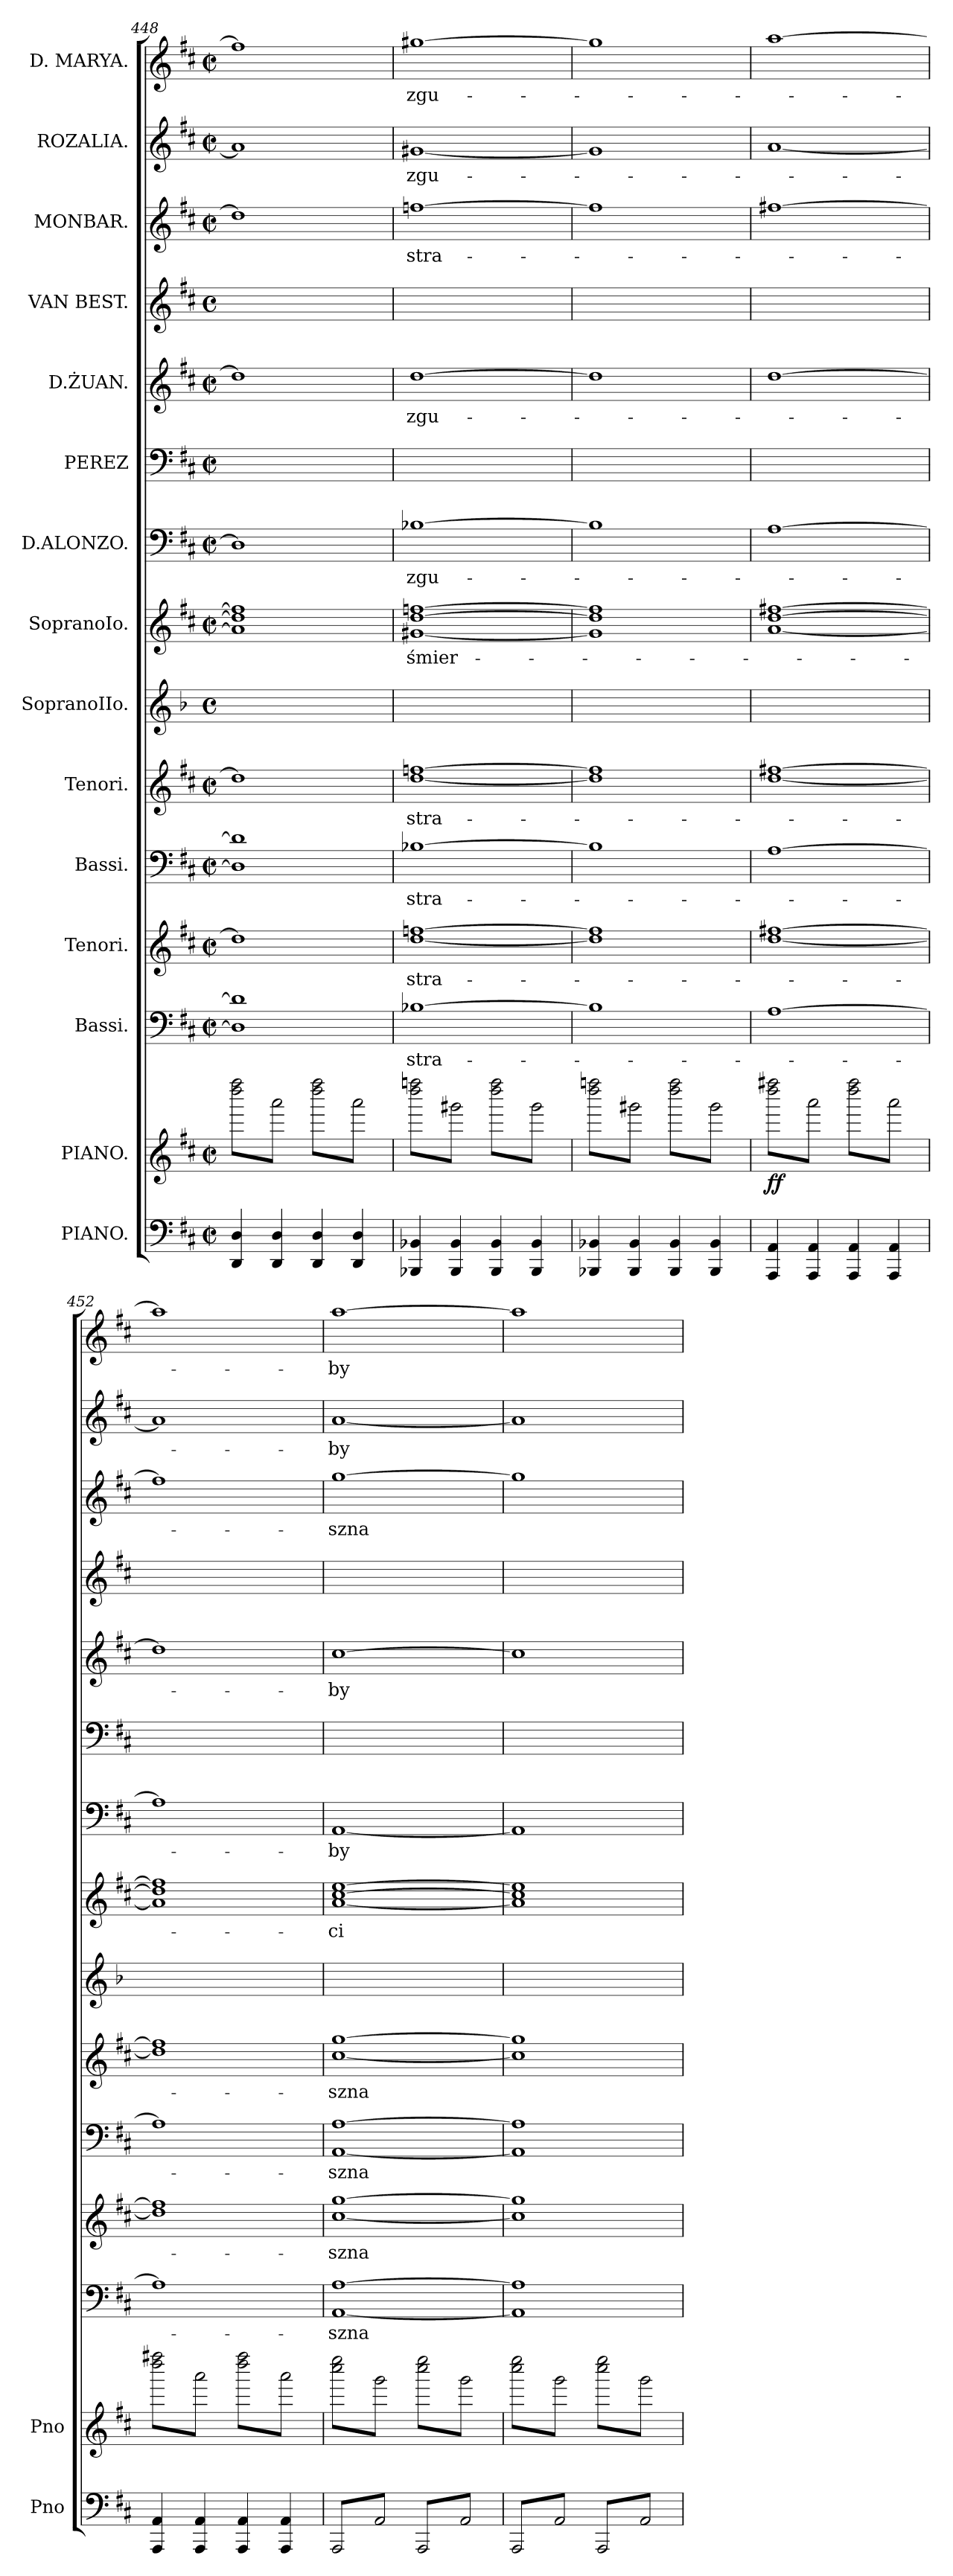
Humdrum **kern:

**kern	**kern	**dynam	**kern	**text	**kern	**text	**kern	**text	**kern	**text	**kern	**kern	**text	**kern	**text	**kern	**text	**kern	**text	**kern	**text	**kern	**text	**kern	**text	**kern	**text
*part15	*part14	*part14	*part13	*part13	*part12	*part12	*part11	*part11	*part10	*part10	*part9	*part8	*part8	*part7	*part7	*part6	*part6	*part5	*part5	*part4	*part4	*part3	*part3	*part2	*part2	*part1	*part1
*staff15	*staff14	*staff14	*staff13	*staff13	*staff12	*staff12	*staff11	*staff11	*staff10	*staff10	*staff9	*staff8	*staff8	*staff7	*staff7	*staff6	*staff6	*staff5	*staff5	*staff4	*staff4	*staff3	*staff3	*staff2	*staff2	*staff1	*staff1
*I"PIANO.	*I"PIANO.	*	*I"Bassi.	*	*I"Tenori.	*	*I"Bassi.	*	*I"Tenori.	*	*I"SopranoIIo.	*I"SopranoIo.	*	*I"D.ALONZO.	*	*I"PEREZ	*	*I"D.ŻUAN.	*	*I"VAN BEST.	*	*I"MONBAR.	*	*I"ROZALIA.	*	*I"D. MARYA.	*
*I'Pno	*I'Pno	*	*	*	*	*	*	*	*	*	*	*	*	*	*	*	*	*	*	*	*	*	*	*	*	*	*
*clefF4	*clefG2	*	*clefF4	*	*clefG2	*	*clefF4	*	*clefG2	*	*clefG2	*clefG2	*	*clefF4	*	*clefF4	*	*clefG2	*	*clefG2	*	*clefG2	*	*clefG2	*	*clefG2	*
*	*	*	*	*	*ITrd8c12	*	*	*	*ITrd8c12	*	*	*	*	*	*	*	*	*ITrd8c12	*	*ITrd8c12	*	*ITrd8c12	*	*	*	*	*
*k[f#c#]	*k[f#c#]	*	*k[f#c#]	*	*k[f#c#]	*	*k[f#c#]	*	*k[f#c#]	*	*k[b-]	*k[f#c#]	*	*k[f#c#]	*	*k[f#c#]	*	*k[f#c#]	*	*k[f#c#]	*	*k[f#c#]	*	*k[f#c#]	*	*k[f#c#]	*
*M2/2	*M2/2	*	*M2/2	*	*M2/2	*	*M2/2	*	*M2/2	*	*M4/4	*M2/2	*	*M2/2	*	*M2/2	*	*M2/2	*	*M4/4	*	*M2/2	*	*M2/2	*	*M2/2	*
*met(c|)	*met(c|)	*	*met(c|)	*	*met(c|)	*	*met(c|)	*	*met(c|)	*	*met(c)	*met(c|)	*	*met(c|)	*	*met(c|)	*	*met(c|)	*	*met(c)	*	*met(c|)	*	*met(c|)	*	*met(c|)	*
=448	=448	=448	=448	=448	=448	=448	=448	=448	=448	=448	=448	=448	=448	=448	=448	=448	=448	=448	=448	=448	=448	=448	=448	=448	=448	=448	=448
*	*tremolo	*	*	*	*	*	*	*	*	*	*	*	*	*	*	*	*	*	*	*	*	*	*	*	*	*	*
4DD/ 4D/	8dddd\ 8ffff#\L	.	1D] 1d]	.	1d]	.	1D] 1d]	.	1d]	.	1ryy	1a] 1dd] 1ff#]	.	1D]	.	1dyy]	.	1d]	.	1dyy]	.	1d]	.	1a]	.	1ff#]	.
.	8aaa\	.	.	.	.	.	.	.	.	.	.	.	.	.	.	.	.	.	.	.	.	.	.	.	.	.	.
4DD/ 4D/	8dddd\ 8ffff#\	.	.	.	.	.	.	.	.	.	.	.	.	.	.	.	.	.	.	.	.	.	.	.	.	.	.
.	8aaa\J	.	.	.	.	.	.	.	.	.	.	.	.	.	.	.	.	.	.	.	.	.	.	.	.	.	.
4DD/ 4D/	8dddd\ 8ffff#\L	.	.	.	.	.	.	.	.	.	.	.	.	.	.	.	.	.	.	.	.	.	.	.	.	.	.
.	8aaa\	.	.	.	.	.	.	.	.	.	.	.	.	.	.	.	.	.	.	.	.	.	.	.	.	.	.
4DD/ 4D/	8dddd\ 8ffff#\	.	.	.	.	.	.	.	.	.	.	.	.	.	.	.	.	.	.	.	.	.	.	.	.	.	.
.	8aaa\J	.	.	.	.	.	.	.	.	.	.	.	.	.	.	.	.	.	.	.	.	.	.	.	.	.	.
=449	=449	=449	=449	=449	=449	=449	=449	=449	=449	=449	=449	=449	=449	=449	=449	=449	=449	=449	=449	=449	=449	=449	=449	=449	=449	=449	=449
4BBB-X/ 4BB-X/	8dddd\ 8ffffn\L	.	[1B-X	stra-	[1d [1fn	stra-	[1B-X	stra-	[1d [1fn	stra-	1ryy	[1g#X [1dd [1ffn	śmier-	[1B-X	zgu-	[1B-Xyy	stra-	[1d	zgu-	[1fnyy	stra-	[1fn	stra-	[1g#X	zgu-	[1gg#X	zgu-
.	8ggg#X\	.	.	.	.	.	.	.	.	.	.	.	.	.	.	.	.	.	.	.	.	.	.	.	.	.	.
4BBB-/ 4BB-/	8dddd\ 8ffffn\	.	.	.	.	.	.	.	.	.	.	.	.	.	.	.	.	.	.	.	.	.	.	.	.	.	.
.	8ggg#X\J	.	.	.	.	.	.	.	.	.	.	.	.	.	.	.	.	.	.	.	.	.	.	.	.	.	.
4BBB-/ 4BB-/	8dddd\ 8ffff\L	.	.	.	.	.	.	.	.	.	.	.	.	.	.	.	.	.	.	.	.	.	.	.	.	.	.
.	8ggg#\	.	.	.	.	.	.	.	.	.	.	.	.	.	.	.	.	.	.	.	.	.	.	.	.	.	.
4BBB-/ 4BB-/	8dddd\ 8ffff\	.	.	.	.	.	.	.	.	.	.	.	.	.	.	.	.	.	.	.	.	.	.	.	.	.	.
.	8ggg#\J	.	.	.	.	.	.	.	.	.	.	.	.	.	.	.	.	.	.	.	.	.	.	.	.	.	.
=450	=450	=450	=450	=450	=450	=450	=450	=450	=450	=450	=450	=450	=450	=450	=450	=450	=450	=450	=450	=450	=450	=450	=450	=450	=450	=450	=450
4BBB-X/ 4BB-X/	8dddd\ 8ffffn\L	.	1B-]	.	1d] 1f]	.	1B-]	.	1d] 1f]	.	1ryy	1g#] 1dd] 1ff]	.	1B-]	.	1B-yy]	.	1d]	.	1fyy]	.	1f]	.	1g#]	.	1gg#]	.
.	8ggg#X\	.	.	.	.	.	.	.	.	.	.	.	.	.	.	.	.	.	.	.	.	.	.	.	.	.	.
4BBB-/ 4BB-/	8dddd\ 8ffffn\	.	.	.	.	.	.	.	.	.	.	.	.	.	.	.	.	.	.	.	.	.	.	.	.	.	.
.	8ggg#X\J	.	.	.	.	.	.	.	.	.	.	.	.	.	.	.	.	.	.	.	.	.	.	.	.	.	.
4BBB-/ 4BB-/	8dddd\ 8ffff\L	.	.	.	.	.	.	.	.	.	.	.	.	.	.	.	.	.	.	.	.	.	.	.	.	.	.
.	8ggg#\	.	.	.	.	.	.	.	.	.	.	.	.	.	.	.	.	.	.	.	.	.	.	.	.	.	.
4BBB-/ 4BB-/	8dddd\ 8ffff\	.	.	.	.	.	.	.	.	.	.	.	.	.	.	.	.	.	.	.	.	.	.	.	.	.	.
.	8ggg#\J	.	.	.	.	.	.	.	.	.	.	.	.	.	.	.	.	.	.	.	.	.	.	.	.	.	.
=451	=451	=451	=451	=451	=451	=451	=451	=451	=451	=451	=451	=451	=451	=451	=451	=451	=451	=451	=451	=451	=451	=451	=451	=451	=451	=451	=451
4AAA/ 4AA/	8dddd\ 8ffff#X\L	ff	[1A	.	[1d [1f#X	.	[1A	.	[1d [1f#X	.	1ryy	[1a [1dd [1ff#X	.	[1A	.	[1Ayy	.	[1d	.	[1f#Xyy	.	[1f#X	.	[1a	.	[1aa	.
.	8aaa\	.	.	.	.	.	.	.	.	.	.	.	.	.	.	.	.	.	.	.	.	.	.	.	.	.	.
4AAA/ 4AA/	8dddd\ 8ffff#X\	.	.	.	.	.	.	.	.	.	.	.	.	.	.	.	.	.	.	.	.	.	.	.	.	.	.
.	8aaa\J	.	.	.	.	.	.	.	.	.	.	.	.	.	.	.	.	.	.	.	.	.	.	.	.	.	.
4AAA/ 4AA/	8dddd\ 8ffff#\L	.	.	.	.	.	.	.	.	.	.	.	.	.	.	.	.	.	.	.	.	.	.	.	.	.	.
.	8aaa\	.	.	.	.	.	.	.	.	.	.	.	.	.	.	.	.	.	.	.	.	.	.	.	.	.	.
4AAA/ 4AA/	8dddd\ 8ffff#\	.	.	.	.	.	.	.	.	.	.	.	.	.	.	.	.	.	.	.	.	.	.	.	.	.	.
.	8aaa\J	.	.	.	.	.	.	.	.	.	.	.	.	.	.	.	.	.	.	.	.	.	.	.	.	.	.
=452	=452	=452	=452	=452	=452	=452	=452	=452	=452	=452	=452	=452	=452	=452	=452	=452	=452	=452	=452	=452	=452	=452	=452	=452	=452	=452	=452
4AAA/ 4AA/	8dddd\ 8ffff#X\L	.	1A]	.	1d] 1f#]	.	1A]	.	1d] 1f#]	.	1ryy	1a] 1dd] 1ff#]	.	1A]	.	1Ayy]	.	1d]	.	1f#yy]	.	1f#]	.	1a]	.	1aa]	.
.	8aaa\	.	.	.	.	.	.	.	.	.	.	.	.	.	.	.	.	.	.	.	.	.	.	.	.	.	.
4AAA/ 4AA/	8dddd\ 8ffff#X\	.	.	.	.	.	.	.	.	.	.	.	.	.	.	.	.	.	.	.	.	.	.	.	.	.	.
.	8aaa\J	.	.	.	.	.	.	.	.	.	.	.	.	.	.	.	.	.	.	.	.	.	.	.	.	.	.
4AAA/ 4AA/	8dddd\ 8ffff#\L	.	.	.	.	.	.	.	.	.	.	.	.	.	.	.	.	.	.	.	.	.	.	.	.	.	.
.	8aaa\	.	.	.	.	.	.	.	.	.	.	.	.	.	.	.	.	.	.	.	.	.	.	.	.	.	.
4AAA/ 4AA/	8dddd\ 8ffff#\	.	.	.	.	.	.	.	.	.	.	.	.	.	.	.	.	.	.	.	.	.	.	.	.	.	.
.	8aaa\J	.	.	.	.	.	.	.	.	.	.	.	.	.	.	.	.	.	.	.	.	.	.	.	.	.	.
=453	=453	=453	=453	=453	=453	=453	=453	=453	=453	=453	=453	=453	=453	=453	=453	=453	=453	=453	=453	=453	=453	=453	=453	=453	=453	=453	=453
*tremolo	*	*	*	*	*	*	*	*	*	*	*	*	*	*	*	*	*	*	*	*	*	*	*	*	*	*	*
8AAA/L	8cccc#\ 8eeee\L	.	[1AA [1A	-szna	[1c# [1g	-szna	[1AA [1A	-szna	[1c# [1g	-szna	1ryy	[1a [1cc# [1ee	-ci	[1AA	-by	[1Ayy	-szna	[1c#	-by	[1gyy	-szna	[1g	-szna	[1a	-by	[1aa	-by
8AA/	8ggg\	.	.	.	.	.	.	.	.	.	.	.	.	.	.	.	.	.	.	.	.	.	.	.	.	.	.
8AAA/	8cccc#\ 8eeee\	.	.	.	.	.	.	.	.	.	.	.	.	.	.	.	.	.	.	.	.	.	.	.	.	.	.
8AA/J	8ggg\J	.	.	.	.	.	.	.	.	.	.	.	.	.	.	.	.	.	.	.	.	.	.	.	.	.	.
8AAA/L	8cccc#\ 8eeee\L	.	.	.	.	.	.	.	.	.	.	.	.	.	.	.	.	.	.	.	.	.	.	.	.	.	.
8AA/	8ggg\	.	.	.	.	.	.	.	.	.	.	.	.	.	.	.	.	.	.	.	.	.	.	.	.	.	.
8AAA/	8cccc#\ 8eeee\	.	.	.	.	.	.	.	.	.	.	.	.	.	.	.	.	.	.	.	.	.	.	.	.	.	.
8AA/J	8ggg\J	.	.	.	.	.	.	.	.	.	.	.	.	.	.	.	.	.	.	.	.	.	.	.	.	.	.
=454	=454	=454	=454	=454	=454	=454	=454	=454	=454	=454	=454	=454	=454	=454	=454	=454	=454	=454	=454	=454	=454	=454	=454	=454	=454	=454	=454
8AAA/L	8cccc#\ 8eeee\L	.	1AA] 1A]	.	1c#] 1g]	.	1AA] 1A]	.	1c#] 1g]	.	1ryy	1a] 1cc#] 1ee]	.	1AA]	.	1Ayy]	.	1c#]	.	1gyy]	.	1g]	.	1a]	.	1aa]	.
8AA/	8ggg\	.	.	.	.	.	.	.	.	.	.	.	.	.	.	.	.	.	.	.	.	.	.	.	.	.	.
8AAA/	8cccc#\ 8eeee\	.	.	.	.	.	.	.	.	.	.	.	.	.	.	.	.	.	.	.	.	.	.	.	.	.	.
8AA/J	8ggg\J	.	.	.	.	.	.	.	.	.	.	.	.	.	.	.	.	.	.	.	.	.	.	.	.	.	.
8AAA/L	8cccc#\ 8eeee\L	.	.	.	.	.	.	.	.	.	.	.	.	.	.	.	.	.	.	.	.	.	.	.	.	.	.
8AA/	8ggg\	.	.	.	.	.	.	.	.	.	.	.	.	.	.	.	.	.	.	.	.	.	.	.	.	.	.
8AAA/	8cccc#\ 8eeee\	.	.	.	.	.	.	.	.	.	.	.	.	.	.	.	.	.	.	.	.	.	.	.	.	.	.
8AA/J	8ggg\J	.	.	.	.	.	.	.	.	.	.	.	.	.	.	.	.	.	.	.	.	.	.	.	.	.	.
*	*Xtremolo	*	*	*	*	*	*	*	*	*	*	*	*	*	*	*	*	*	*	*	*	*	*	*	*	*	*
*Xtremolo	*	*	*	*	*	*	*	*	*	*	*	*	*	*	*	*	*	*	*	*	*	*	*	*	*	*	*
.	.	.	.	.	.	.	.	.	.	.	.	.	.	.	.	.	.	.	.	.	.	.	.	.	.	.	.
.	.	.	.	.	.	.	.	.	.	.	.	.	.	.	.	.	.	.	.	.	.	.	.	.	.	.	.
=	=	=	=	=	=	=	=	=	=	=	=	=	=	=	=	=	=	=	=	=	=	=	=	=	=	=	=
*-	*-	*-	*-	*-	*-	*-	*-	*-	*-	*-	*-	*-	*-	*-	*-	*-	*-	*-	*-	*-	*-	*-	*-	*-	*-	*-	*-
